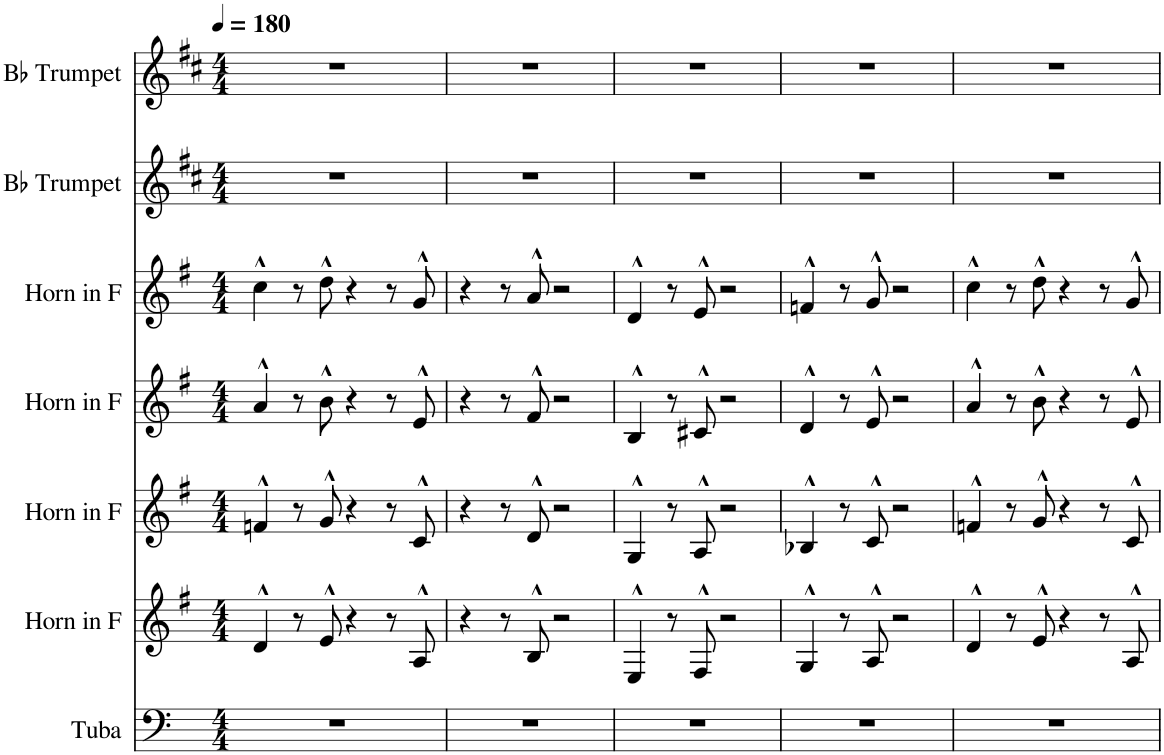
**kern	**kern	**kern	**kern	**kern	**kern	**kern
*part7	*part6	*part5	*part4	*part3	*part2	*part1
*staff7	*staff6	*staff5	*staff4	*staff3	*staff2	*staff1
*I"Tuba	*I"Horn in F	*I"Horn in F	*I"Horn in F	*I"Horn in F	*I"Bb Trumpet	*I"Bb Trumpet
*I'Tba.	*	*	*	*	*I'Bb Tpt.	*I'Bb Tpt.
*clefF4	*clefG2	*clefG2	*clefG2	*clefG2	*clefG2	*clefG2
*	*Trd4c7	*Trd4c7	*Trd4c7	*Trd4c7	*Trd1c2	*Trd1c2
*k[]	*k[f#]	*k[f#]	*k[f#]	*k[f#]	*k[f#c#]	*k[f#c#]
*M4/4	*M4/4	*M4/4	*M4/4	*M4/4	*M4/4	*M4/4
*MM180	*MM180	*MM180	*MM180	*MM180	*MM180	*MM180
=1	=1	=1	=1	=1	=1	=1
1r	4d^^/	4fn^^/	4a^^/	4cc^^\	1r	1r
.	8r	8r	8r	8r	.	.
.	8e^^/	8g^^/	8b^^\	8dd^^\	.	.
.	4r	4r	4r	4r	.	.
.	8r	8r	8r	8r	.	.
.	8A^^/	8c^^/	8e^^/	8g^^/	.	.
=2	=2	=2	=2	=2	=2	=2
1r	4r	4r	4r	4r	1r	1r
.	8r	8r	8r	8r	.	.
.	8B^^/	8d^^/	8f#^^/	8a^^/	.	.
.	2r	2r	2r	2r	.	.
=3	=3	=3	=3	=3	=3	=3
1r	4E^^/	4G^^/	4B^^/	4d^^/	1r	1r
.	8r	8r	8r	8r	.	.
.	8F#^^/	8A^^/	8c#X^^/	8e^^/	.	.
.	2r	2r	2r	2r	.	.
=4	=4	=4	=4	=4	=4	=4
1r	4G^^/	4B-X^^/	4d^^/	4fn^^/	1r	1r
.	8r	8r	8r	8r	.	.
.	8A^^/	8c^^/	8e^^/	8g^^/	.	.
.	2r	2r	2r	2r	.	.
=5	=5	=5	=5	=5	=5	=5
1r	4d^^/	4fn^^/	4a^^/	4cc^^\	1r	1r
.	8r	8r	8r	8r	.	.
.	8e^^/	8g^^/	8b^^\	8dd^^\	.	.
.	4r	4r	4r	4r	.	.
.	8r	8r	8r	8r	.	.
.	8A^^/	8c^^/	8e^^/	8g^^/	.	.
=	=	=	=	=	=	=
*-	*-	*-	*-	*-	*-	*-
